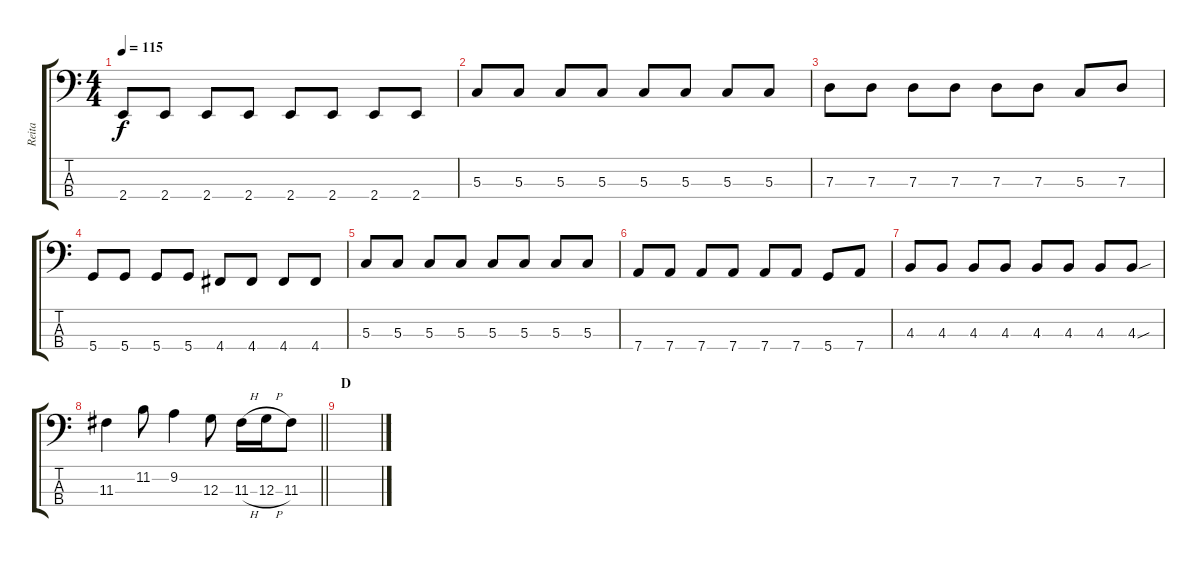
\track ("Reita" "Reita") {instrument electricbassfinger}
\staff {score tabs}
\tuning (F2 C2 G1 D1) {hide}
\ts (4 4)
\tempo 115
\clef f4
\ks c
2.4.8{dy f} 2.4.8 2.4.8 2.4.8 2.4.8 2.4.8 2.4.8 2.4.8 |
5.3.8 5.3.8 5.3.8 5.3.8 5.3.8 5.3.8 5.3.8 5.3.8 |
7.3.8 7.3.8 7.3.8 7.3.8 7.3.8 7.3.8 5.3.8 7.3.8 |
5.4.8 5.4.8 5.4.8 5.4.8 4.4.8 4.4.8 4.4.8 4.4.8 |
5.3.8 5.3.8 5.3.8 5.3.8 5.3.8 5.3.8 5.3.8 5.3.8 |
7.4.8 7.4.8 7.4.8 7.4.8 7.4.8 7.4.8 5.4.8 7.4.8 |
4.3.8 4.3.8 4.3.8 4.3.8 4.3.8 4.3.8 4.3.8 4.3{sou}.8 |
\barLineRight lightlight
11.3.4 11.2.8 9.2.4 12.3.8 11.3{h}.16 12.3{h}.16 11.3.8 |
\section ("" "D")
